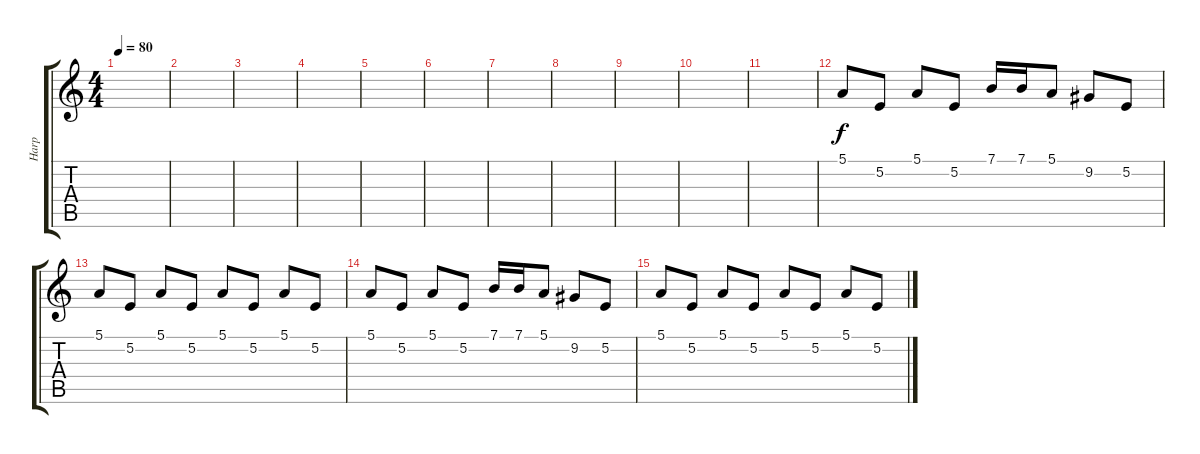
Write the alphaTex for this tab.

\track ("Harp" "Harp") {instrument orchestralharp}
\staff {score tabs}
\tuning (E4 B3 G3 D3 A2 E2) {hide}
\ts (4 4)
\tempo 80
\clef g2
\ks c
|
|
|
|
|
|
|
|
|
|
|
5.1.8 5.2.8 5.1.8 5.2.8 7.1.16 7.1.16 5.1.8 9.2.8 5.2.8 |
5.1.8 5.2.8 5.1.8 5.2.8 5.1.8 5.2.8 5.1.8 5.2.8 |
5.1.8 5.2.8 5.1.8 5.2.8 7.1.16 7.1.16 5.1.8 9.2.8 5.2.8 |
5.1.8 5.2.8 5.1.8 5.2.8 5.1.8 5.2.8 5.1.8 5.2.8
